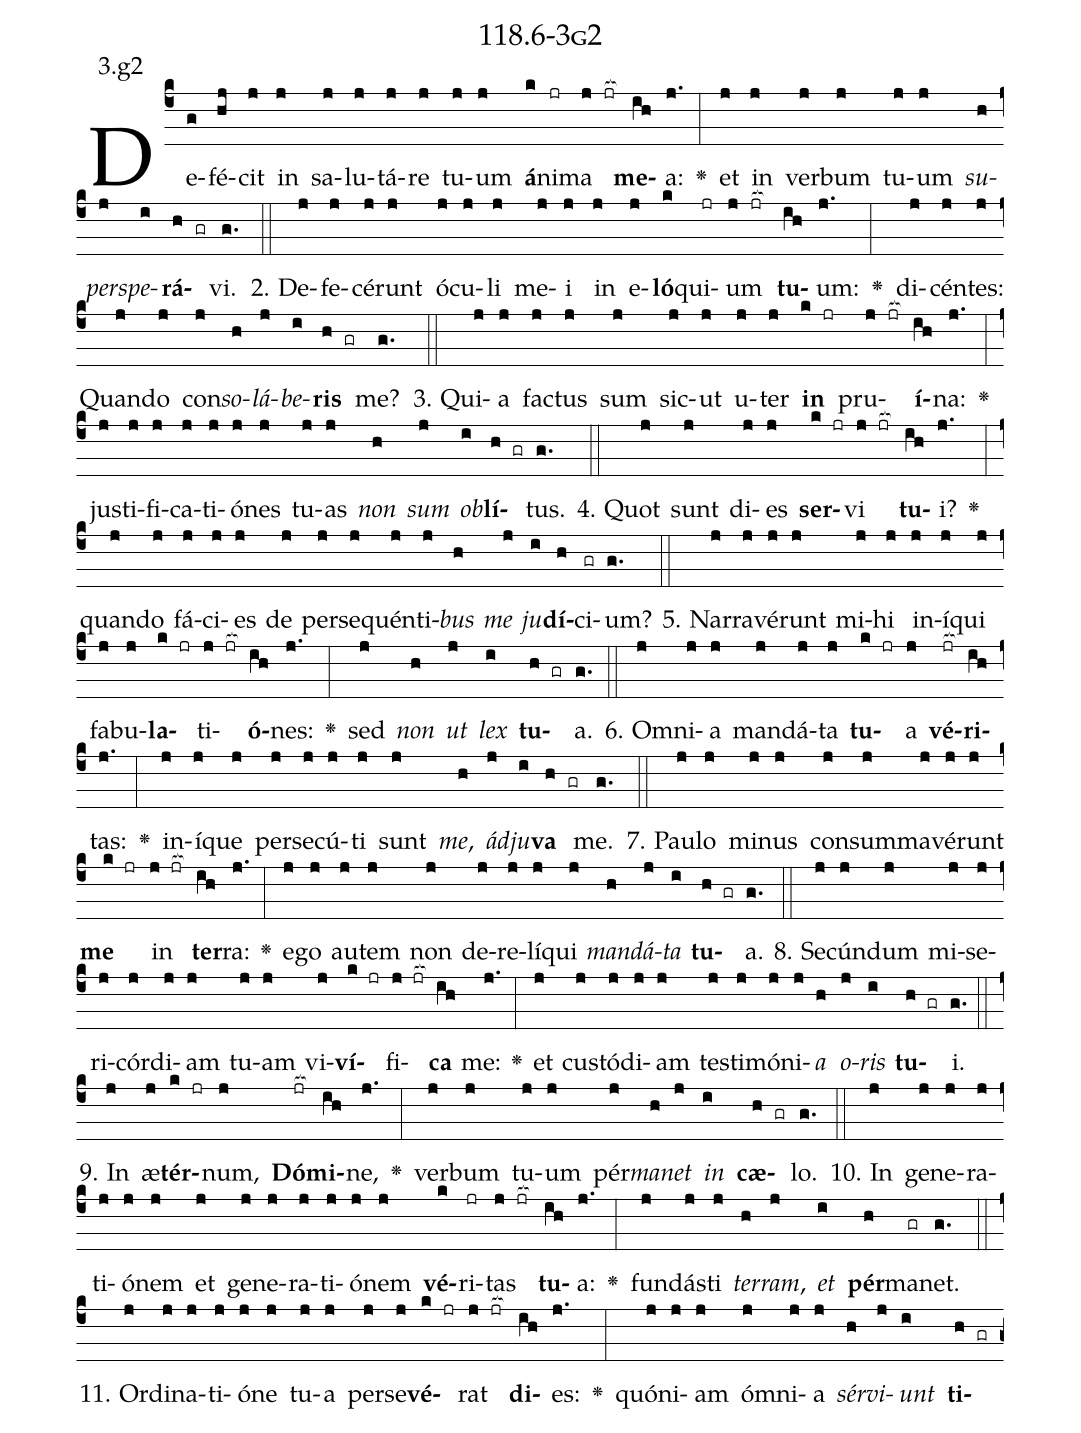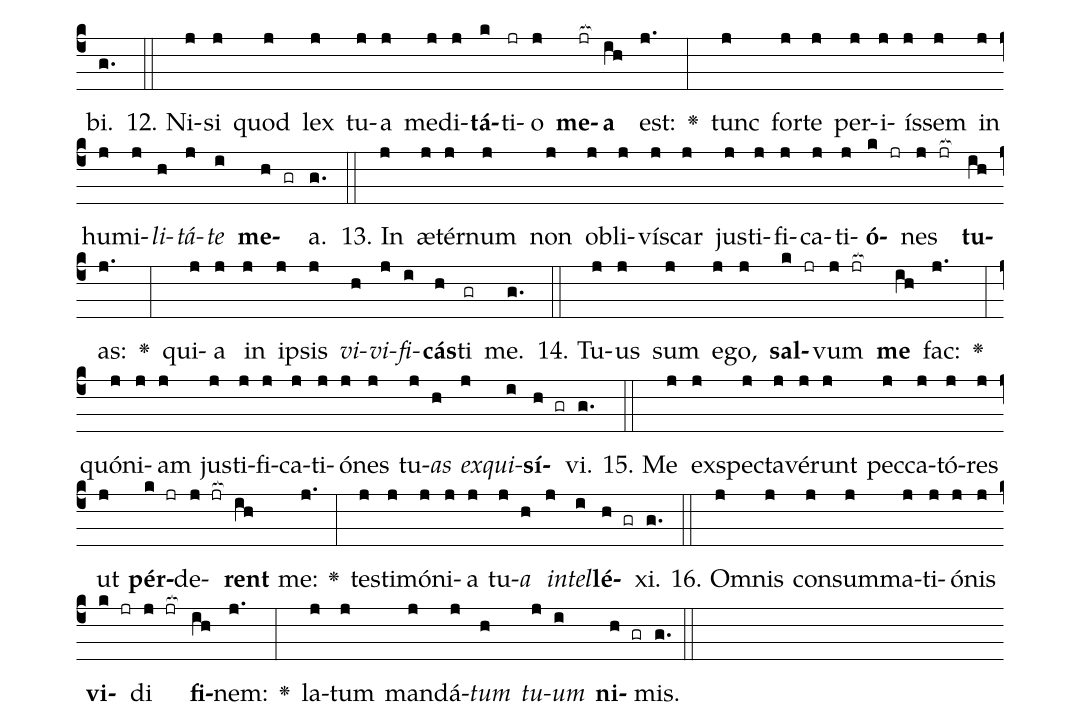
name: 118.6-3g2;
annotation: 3.g2;
%%
(c4)De(g)fé(hj)cit(j) in(j) sa(j)lu(j)tá(j)re(j) tu(j)um(j) <b>á</b>(k)ni(jr)ma(j jr[ocb:1{]) <b>me</b>(ih[ocb:0}])a:(j.) <v>\greheightstar</v>(:) et(j) in(j) ver(j)bum(j) tu(j)um(j) <i>su</i>(h)<i>per</i>(j)<i>spe</i>(i)<b>rá</b>(h gr)vi.(g.) (::)
2. De(j)fe(j)cé(j)runt(j) ó(j)cu(j)li(j) me(j)i(j) in(j) e(j)<b>ló</b>(k)qui(jr)um(j jr[ocb:1{]) <b>tu</b>(ih[ocb:0}])um:(j.) <v>\greheightstar</v>(:) di(j)cén(j)tes:(j) Quan(j)do(j) con(j)<i>so</i>(h)<i>lá</i>(j)<i>be</i>(i)<b>ris</b>(h gr) me?(g.) (::)
3. Qui(j)a(j) fac(j)tus(j) sum(j) sic(j)ut(j) u(j)ter(j) <b>in</b>(k jr) pru(j jr[ocb:1{])<b>í</b>(ih[ocb:0}])na:(j.) <v>\greheightstar</v>(:) jus(j)ti(j)fi(j)ca(j)ti(j)ó(j)nes(j) tu(j)as(j) <i>non</i>(h) <i>sum</i>(j) <i>ob</i>(i)<b>lí</b>(h gr)tus.(g.) (::)
4. Quot(j) sunt(j) di(j)es(j) <b>ser</b>(k jr)vi(j jr[ocb:1{]) <b>tu</b>(ih[ocb:0}])i?(j.) <v>\greheightstar</v>(:) quan(j)do(j) fá(j)ci(j)es(j) de(j) per(j)se(j)quén(j)ti(j)<i>bus</i>(h) <i>me</i>(j) <i>ju</i>(i)<b>dí</b>(h)ci(gr)um?(g.) (::)
5. Nar(j)ra(j)vé(j)runt(j) mi(j)hi(j) in(j)í(j)qui(j) fa(j)bu(j)<b>la</b>(k jr)ti(j jr[ocb:1{])<b>ó</b>(ih[ocb:0}])nes:(j.) <v>\greheightstar</v>(:) sed(j) <i>non</i>(h) <i>ut</i>(j) <i>lex</i>(i) <b>tu</b>(h gr)a.(g.) (::)
6. Om(j)ni(j)a(j) man(j)dá(j)ta(j) <b>tu</b>(k jr)a(j) <b>vé</b>(jr[ocb:1{])<b>ri</b>(ih[ocb:0}])tas:(j.) <v>\greheightstar</v>(:) in(j)í(j)que(j) per(j)se(j)cú(j)ti(j) sunt(j) <i>me</i>,(h) <i>ád</i>(j)<i>ju</i>(i)<b>va</b>(h gr) me.(g.) (::)
7. Pau(j)lo(j) mi(j)nus(j) con(j)sum(j)ma(j)vé(j)runt(j) <b>me</b>(k jr) in(j jr[ocb:1{]) <b>ter</b>(ih[ocb:0}])ra:(j.) <v>\greheightstar</v>(:) e(j)go(j) au(j)tem(j) non(j) de(j)re(j)lí(j)qui(j) <i>man</i>(h)<i>dá</i>(j)<i>ta</i>(i) <b>tu</b>(h gr)a.(g.) (::)
8. Se(j)cún(j)dum(j) mi(j)se(j)ri(j)cór(j)di(j)am(j) tu(j)am(j) vi(j)<b>ví</b>(k jr)fi(j jr[ocb:1{])<b>ca</b>(ih[ocb:0}]) me:(j.) <v>\greheightstar</v>(:) et(j) cus(j)tó(j)di(j)am(j) tes(j)ti(j)mó(j)ni(j)<i>a</i>(h) <i>o</i>(j)<i>ris</i>(i) <b>tu</b>(h gr)i.(g.) (::)
9. In(j) æ(j)<b>tér</b>(k jr)num,(j) <b>Dó</b>(jr[ocb:1{])<b>mi</b>(ih[ocb:0}])ne,(j.) <v>\greheightstar</v>(:) ver(j)bum(j) tu(j)um(j) pér(j)<i>ma</i>(h)<i>net</i>(j) <i>in</i>(i) <b>cæ</b>(h gr)lo.(g.) (::)
10. In(j) ge(j)ne(j)ra(j)ti(j)ó(j)nem(j) et(j) ge(j)ne(j)ra(j)ti(j)ó(j)nem(j) <b>vé</b>(k)ri(jr)tas(j jr[ocb:1{]) <b>tu</b>(ih[ocb:0}])a:(j.) <v>\greheightstar</v>(:) fun(j)dás(j)ti(j) <i>ter</i>(h)<i>ram</i>,(j) <i>et</i>(i) <b>pér</b>(h)ma(gr)net.(g.) (::)
11. Or(j)di(j)na(j)ti(j)ó(j)ne(j) tu(j)a(j) per(j)se(j)<b>vé</b>(k jr)rat(j jr[ocb:1{]) <b>di</b>(ih[ocb:0}])es:(j.) <v>\greheightstar</v>(:) quón(j)i(j)am(j) óm(j)ni(j)a(j) <i>sér</i>(h)<i>vi</i>(j)<i>unt</i>(i) <b>ti</b>(h gr)bi.(g.) (::)
12. Ni(j)si(j) quod(j) lex(j) tu(j)a(j) me(j)di(j)<b>tá</b>(k)ti(jr)o(j) <b>me</b>(jr[ocb:1{])<b>a</b>(ih[ocb:0}]) est:(j.) <v>\greheightstar</v>(:) tunc(j) for(j)te(j) per(j)i(j)ís(j)sem(j) in(j) hu(j)mi(j)<i>li</i>(h)<i>tá</i>(j)<i>te</i>(i) <b>me</b>(h gr)a.(g.) (::)
13. In(j) æ(j)tér(j)num(j) non(j) ob(j)li(j)vís(j)car(j) jus(j)ti(j)fi(j)ca(j)ti(j)<b>ó</b>(k jr)nes(j jr[ocb:1{]) <b>tu</b>(ih[ocb:0}])as:(j.) <v>\greheightstar</v>(:) qui(j)a(j) in(j) ip(j)sis(j) <i>vi</i>(h)<i>vi</i>(j)<i>fi</i>(i)<b>cás</b>(h)ti(gr) me.(g.) (::)
14. Tu(j)us(j) sum(j) e(j)go,(j) <b>sal</b>(k jr)vum(j jr[ocb:1{]) <b>me</b>(ih[ocb:0}]) fac:(j.) <v>\greheightstar</v>(:) quón(j)i(j)am(j) jus(j)ti(j)fi(j)ca(j)ti(j)ó(j)nes(j) tu(j)<i>as</i>(h) <i>ex</i>(j)<i>qui</i>(i)<b>sí</b>(h gr)vi.(g.) (::)
15. Me(j) ex(j)spec(j)ta(j)vé(j)runt(j) pec(j)ca(j)tó(j)res(j) ut(j) <b>pér</b>(k jr)de(j jr[ocb:1{])<b>rent</b>(ih[ocb:0}]) me:(j.) <v>\greheightstar</v>(:) tes(j)ti(j)mó(j)ni(j)a(j) tu(j)<i>a</i>(h) <i>in</i>(j)<i>tel</i>(i)<b>lé</b>(h gr)xi.(g.) (::)
16. Om(j)nis(j) con(j)sum(j)ma(j)ti(j)ó(j)nis(j) <b>vi</b>(k jr)di(j jr[ocb:1{]) <b>fi</b>(ih[ocb:0}])nem:(j.) <v>\greheightstar</v>(:) la(j)tum(j) man(j)dá(j)<i>tum</i>(h) <i>tu</i>(j)<i>um</i>(i) <b>ni</b>(h gr)mis.(g.) (::)
